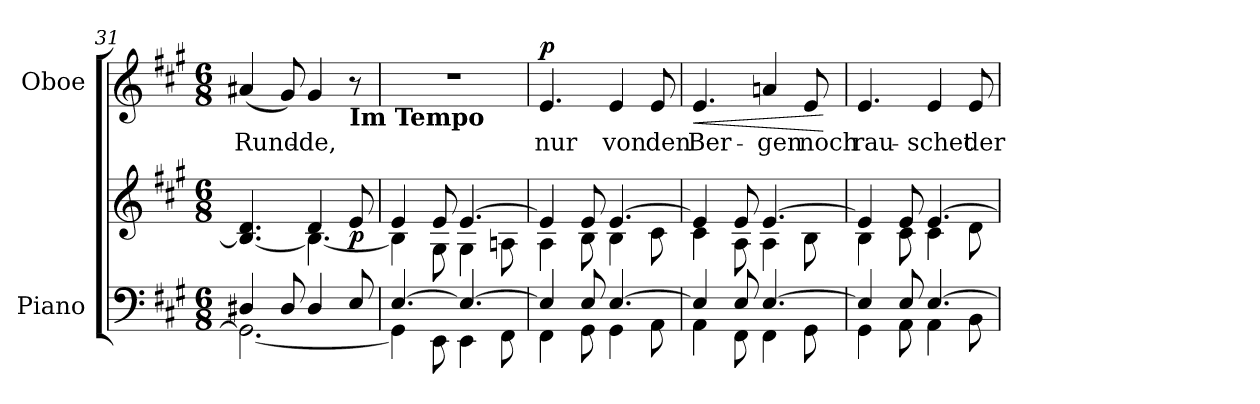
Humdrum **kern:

**kern	**kern	**dynam	**kern	**text	**dynam
*part2	*part2	*part2	*part1	*part1	*part1
*staff3	*staff2	*staff2/3	*staff1	*staff1	*staff1
*I"Piano	*	*	*I"Oboe	*	*
*I'Pno	*	*	*I'Ob	*	*
!!LO:LB:g=z
*clefF4	*clefG2	*	*clefG2	*	*
*k[f#c#g#]	*k[f#c#g#]	*	*k[f#c#g#]	*	*
*M6/8	*M6/8	*	*M6/8	*	*
=31	=31	=31	=31	=31	=31
*^	*^	*	*	*	*
!	!	!	!	!	!	!LO:LY:b	!
4D#X/	2.GG#\_	4.B/_ 4.d/	4.ryy	.	(<4a#X/	Rund-	.
8D#/	.	.	.	.	8g#/)	.	.
!	!	!	!	!	!	!LO:LY:b	!
4D#/	.	4d/	4.B\_	.	4g#/	-de,	.
!	!	!	!	!	!LO:TX:b:B:t=Im Tempo	!	!
!	!	!	!	!LO:DY:b	!	!	!
8E/	.	8e/	.	p	8r	.	.
=32	=32	=32	=32	=32	=32	=32	=32
[4.E/	4GG#\]	4e/	4B\]	.	2.r	.	.
.	8EE\	8e/	8G#\	.	.	.	.
4.E/_	4EE\	[4.e/	4G#\	.	.	.	.
.	8FF#\	.	8An\	.	.	.	.
=33	=33	=33	=33	=33	=33	=33	=33
!	!	!	!	!	!	!LO:LY:b	!LO:DY:a
4E/]	4FF#\	4e/]	4A\	.	4.e/	nur	p
8E/	8GG#\	8e/	8B\	.	.	.	.
!	!	!	!	!	!	!LO:LY:b	!
[4.E/	4GG#\	[4.e/	4B\	.	4e/	von	.
!	!	!	!	!	!	!LO:LY:b	!
.	8AA\	.	8c#\	.	8e/	den	.
=34	=34	=34	=34	=34	=34	=34	=34
!	!	!	!	!	!	!LO:LY:b	!LO:HP:b
4E/]	4AA\	4e/]	4c#\	.	4.e/	Ber-	<
8E/	8FF#\	8e/	8A\	.	.	.	.
!	!	!	!	!	!	!LO:LY:b	!
[4.E/	4FF#\	[4.e/	4A\	.	4an/	-gen	.
!	!	!	!	!	!	!LO:LY:b	!
.	8GG#\	.	8B\	.	8e/	noch	.
*v	*v	*	*	*	*	*	*
*	*v	*v	*	*	*	*
.	.	.	.	.	[
=35	=35	=35	=35	=35	=35
*^	*^	*	*	*	*
!	!	!	!	!	!	!LO:LY:b	!
4E/]	4GG#\	4e/]	4B\	.	4.e/	rau-	.
8E/	8AA\	8e/	8c#\	.	.	.	.
!	!	!	!	!	!	!LO:LY:b	!
[4.E/	4AA\	[4.e/	4c#\	.	4e/	-schet	.
!	!	!	!	!	!	!LO:LY:b	!
.	8BB\	.	8d\	.	8e/	der	.
*v	*v	*	*	*	*	*	*
*	*v	*v	*	*	*	*
=	=	=	=	=	=
*-	*-	*-	*-	*-	*-
